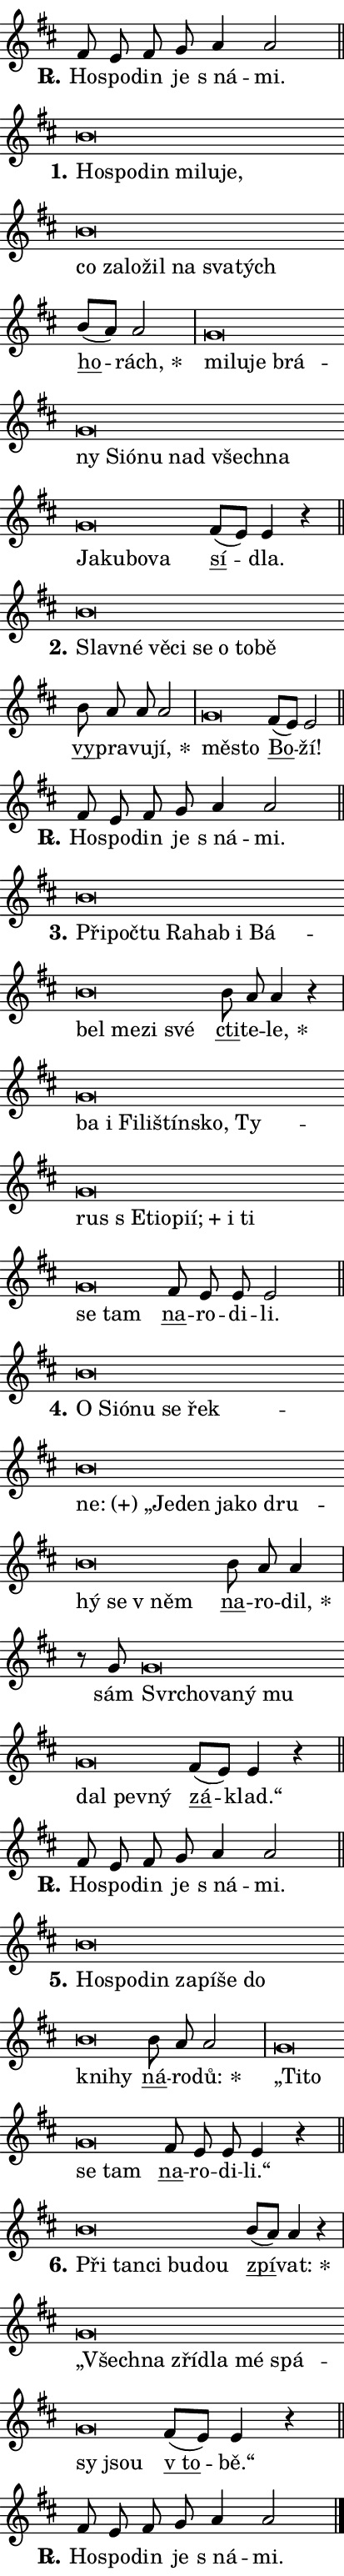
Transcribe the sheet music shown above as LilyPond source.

\version "2.22.1"
\header { tagline = "" }
\paper {
  indent = 0\cm
  top-margin = 0\cm
  right-margin = 0\cm
  bottom-margin = 0\cm
  left-margin = 0\cm
  paper-width = 7\cm
  page-breaking = #ly:one-page-breaking
  system-system-spacing.basic-distance = #11
  score-system-spacing.basic-distance = #11
  ragged-last = ##f
}


%% Author: Thomas Morley
%% https://lists.gnu.org/archive/html/lilypond-user/2020-05/msg00002.html
#(define (line-position grob)
"Returns position of @var[grob} in current system:
   @code{'start}, if at first time-step
   @code{'end}, if at last time-step
   @code{'middle} otherwise
"
  (let* ((col (ly:item-get-column grob))
         (ln (ly:grob-object col 'left-neighbor))
         (rn (ly:grob-object col 'right-neighbor))
         (col-to-check-left (if (ly:grob? ln) ln col))
         (col-to-check-right (if (ly:grob? rn) rn col))
         (break-dir-left
           (and
             (ly:grob-property col-to-check-left 'non-musical #f)
             (ly:item-break-dir col-to-check-left)))
         (break-dir-right
           (and
             (ly:grob-property col-to-check-right 'non-musical #f)
             (ly:item-break-dir col-to-check-right))))
        (cond ((eqv? 1 break-dir-left) 'start)
              ((eqv? -1 break-dir-right) 'end)
              (else 'middle))))

#(define (tranparent-at-line-position vctor)
  (lambda (grob)
  "Relying on @code{line-position} select the relevant enry from @var{vctor}.
Used to determine transparency,"
    (case (line-position grob)
      ((end) (not (vector-ref vctor 0)))
      ((middle) (not (vector-ref vctor 1)))
      ((start) (not (vector-ref vctor 2))))))

noteHeadBreakVisibility =
#(define-music-function (break-visibility)(vector?)
"Makes @code{NoteHead}s transparent relying on @var{break-visibility}"
#{
  \override NoteHead.transparent =
    #(tranparent-at-line-position break-visibility)
#})

#(define delete-ledgers-for-transparent-note-heads
  (lambda (grob)
    "Reads whether a @code{NoteHead} is transparent.
If so this @code{NoteHead} is removed from @code{'note-heads} from
@var{grob}, which is supposed to be @code{LedgerLineSpanner}.
As a result ledgers are not printed for this @code{NoteHead}"
    (let* ((nhds-array (ly:grob-object grob 'note-heads))
           (nhds-list
             (if (ly:grob-array? nhds-array)
                 (ly:grob-array->list nhds-array)
                 '()))
           ;; Relies on the transparent-property being done before
           ;; Staff.LedgerLineSpanner.after-line-breaking is executed.
           ;; This is fragile ...
           (to-keep
             (remove
               (lambda (nhd)
                 (ly:grob-property nhd 'transparent #f))
               nhds-list)))
      ;; TODO find a better method to iterate over grob-arrays, similiar
      ;; to filter/remove etc for lists
      ;; For now rebuilt from scratch
      (set! (ly:grob-object grob 'note-heads)  '())
      (for-each
        (lambda (nhd)
          (ly:pointer-group-interface::add-grob grob 'note-heads nhd))
        to-keep))))

hideNotes = {
  \noteHeadBreakVisibility #begin-of-line-visible
}
unHideNotes = {
  \noteHeadBreakVisibility #all-visible
}

% work-around for resetting accidentals
% https://lilypond.org/doc/v2.23/Documentation/notation/displaying-rhythms#unmetered-music
cadenzaMeasure = {
  \cadenzaOff
  \partial 1024 s1024
  \cadenzaOn
}

#(define-markup-command (accent layout props text) (markup?)
  "Underline accented syllable"
  (interpret-markup layout props
    #{\markup \override #'(offset . 4.3) \underline { #text }#}))

responsum = \markup \concat {
  "R" \hspace #-1.05 \path #0.1 #'((moveto 0 0.07) (lineto 0.9 0.8)) \hspace #0.05 "."
}

\layout {
    \context {
        \Staff
        \remove "Time_signature_engraver"
        \override LedgerLineSpanner.after-line-breaking = #delete-ledgers-for-transparent-note-heads
    }
    \context {
        \Voice {
            \override NoteHead.output-attributes = #'((class . "notehead"))
            \override Hairpin.height = #0.55
        }
    }
    \context {
        \Lyrics {
            \override StanzaNumber.output-attributes = #'((class . "stanzanumber"))
            \override LyricSpace.minimum-distance = #0.9
            \override LyricText.font-name = #"TeX Gyre Schola"
            \override LyricText.font-size = 1
            \override StanzaNumber.font-name = #"TeX Gyre Schola Bold"
            \override StanzaNumber.font-size = 1
        }
    }
}

% magnetic-lyrics.ily
%
%   written by
%     Jean Abou Samra <jean@abou-samra.fr>
%     Werner Lemberg <wl@gnu.org>
%
%   adapted by
%     Jiri Hon <jiri.hon@gmail.com>
%
% Version 2022-Apr-15

% https://www.mail-archive.com/lilypond-user@gnu.org/msg149350.html

#(define (Left_hyphen_pointer_engraver context)
   "Collect syllable-hyphen-syllable occurrences in lyrics and store
them in properties.  This engraver only looks to the left.  For
example, if the lyrics input is @code{foo -- bar}, it does the
following.

@itemize @bullet
@item
Set the @code{text} property of the @code{LyricHyphen} grob between
@q{foo} and @q{bar} to @code{foo}.

@item
Set the @code{left-hyphen} property of the @code{LyricText} grob with
text @q{foo} to the @code{LyricHyphen} grob between @q{foo} and
@q{bar}.
@end itemize

Use this auxiliary engraver in combination with the
@code{lyric-@/text::@/apply-@/magnetic-@/offset!} hook."
   (let ((hyphen #f)
         (text #f))
     (make-engraver
      (acknowledgers
       ((lyric-syllable-interface engraver grob source-engraver)
        (set! text grob)))
      (end-acknowledgers
       ((lyric-hyphen-interface engraver grob source-engraver)
        ;(when (not (grob::has-interface grob 'lyric-space-interface))
          (set! hyphen grob)));)
      ((stop-translation-timestep engraver)
       (when (and text hyphen)
         (ly:grob-set-object! text 'left-hyphen hyphen))
       (set! text #f)
       (set! hyphen #f)))))

#(define (lyric-text::apply-magnetic-offset! grob)
   "If the space between two syllables is less than the value in
property @code{LyricText@/.details@/.squash-threshold}, move the right
syllable to the left so that it gets concatenated with the left
syllable.

Use this function as a hook for
@code{LyricText@/.after-@/line-@/breaking} if the
@code{Left_@/hyphen_@/pointer_@/engraver} is active."
   (let ((hyphen (ly:grob-object grob 'left-hyphen #f)))
     (when hyphen
       (let ((left-text (ly:spanner-bound hyphen LEFT)))
         (when (grob::has-interface left-text 'lyric-syllable-interface)
           (let* ((common (ly:grob-common-refpoint grob left-text X))
                  (this-x-ext (ly:grob-extent grob common X))
                  (left-x-ext
                   (begin
                     ;; Trigger magnetism for left-text.
                     (ly:grob-property left-text 'after-line-breaking)
                     (ly:grob-extent left-text common X)))
                  ;; `delta` is the gap width between two syllables.
                  (delta (- (interval-start this-x-ext)
                            (interval-end left-x-ext)))
                  (details (ly:grob-property grob 'details))
                  (threshold (assoc-get 'squash-threshold details 0.2)))
             (when (< delta threshold)
               (let* (;; We have to manipulate the input text so that
                      ;; ligatures crossing syllable boundaries are not
                      ;; disabled.  For languages based on the Latin
                      ;; script this is essentially a beautification.
                      ;; However, for non-Western scripts it can be a
                      ;; necessity.
                      (lt (ly:grob-property left-text 'text))
                      (rt (ly:grob-property grob 'text))
                      (is-space (grob::has-interface hyphen 'lyric-space-interface))
                      (space (if is-space " " ""))
                      (space-markup (grob-interpret-markup grob " "))
                      (space-size (interval-length (ly:stencil-extent space-markup X)))
                      (extra-delta (if is-space space-size 0))
                      ;; Append new syllable.
                      (ltrt-space (if (and (string? lt) (string? rt))
                                (string-append lt space rt)
                                (make-concat-markup (list lt space rt))))
                      ;; Right-align `ltrt` to the right side.
                      (ltrt-space-markup (grob-interpret-markup
                               grob
                               (make-translate-markup
                                (cons (interval-length this-x-ext) 0)
                                (make-right-align-markup ltrt-space)))))
                 (begin
                   ;; Don't print `left-text`.
                   (ly:grob-set-property! left-text 'stencil #f)
                   ;; Set text and stencil (which holds all collected
                   ;; syllables so far) and shift it to the left.
                   (ly:grob-set-property! grob 'text ltrt-space)
                   (ly:grob-set-property! grob 'stencil ltrt-space-markup)
                   (ly:grob-translate-axis! grob (- (- delta extra-delta)) X))))))))))


#(define (lyric-hyphen::displace-bounds-first grob)
   ;; Make very sure this callback isn't triggered too early.
   (let ((left (ly:spanner-bound grob LEFT))
         (right (ly:spanner-bound grob RIGHT)))
     (ly:grob-property left 'after-line-breaking)
     (ly:grob-property right 'after-line-breaking)
     (ly:lyric-hyphen::print grob)))

squashThreshold = #0.4

\layout {
  \context {
    \Lyrics
    \consists #Left_hyphen_pointer_engraver
    \override LyricText.after-line-breaking =
      #lyric-text::apply-magnetic-offset!
    \override LyricHyphen.stencil = #lyric-hyphen::displace-bounds-first
    \override LyricText.details.squash-threshold = \squashThreshold
    \override LyricHyphen.minimum-distance = 0
    \override LyricHyphen.minimum-length = \squashThreshold
  }
}

squash = \override LyricText.details.squash-threshold = 9999
unSquash = \override LyricText.details.squash-threshold = \squashThreshold

left = \override LyricText.self-alignment-X = #LEFT
unLeft = \revert LyricText.self-alignment-X

starOffset = #(lambda (grob) 
                (let ((x_offset (ly:self-alignment-interface::aligned-on-x-parent grob)))
                  (if (= x_offset 0) 0 (+ x_offset 1.2))))

star = #(define-music-function (syllable)(string?)
"Append star separator at the end of a syllable"
#{
  \once \override LyricText.X-offset = #starOffset
  \lyricmode { \markup {
    #syllable
    \override #'((font-name . "TeX Gyre Schola Bold")) \hspace #0.2 \lower #0.65 \larger "*"
  } }
#})

starAccent = #(define-music-function (syllable)(string?)
"Append star separator at the end of a syllable and make accent"
#{
  \once \override LyricText.X-offset = #starOffset
  \lyricmode { \markup {
    \accent #syllable
    \override #'((font-name . "TeX Gyre Schola Bold")) \hspace #0.2 \lower #0.65 \larger "*"
  } }
#})

breath = #(define-music-function (syllable)(string?)
"Append breathing indicator at the end of a syllable"
#{
  \lyricmode { \markup { #syllable "+" } }
#})

optionalBreath = #(define-music-function (syllable)(string?)
"Append optional breathing indicator at the end of a syllable"
#{
  \lyricmode { \markup { #syllable "(+)" } }
#})


\score {
    <<
        \new Voice = "melody" { \cadenzaOn \key d \major \relative { fis'8 e fis g a4 a2 \cadenzaMeasure \bar "||" \break }
\relative { b'\breve*1/16 \hideNotes \breve*1/16 \bar "" \breve*1/16 \bar "" \breve*1/16 \bar "" \breve*1/16 \bar "" \breve*1/16 \bar "" \breve*1/16 \bar "" \breve*1/16 \bar "" \breve*1/16 \bar "" \breve*1/16 \bar "" \breve*1/16 \bar "" \breve*1/16 \breve*1/16 \bar "" \unHideNotes \bar "" b8[( a)] a2 \cadenzaMeasure \bar "|" g\breve*1/16 \hideNotes \breve*1/16 \bar "" \breve*1/16 \bar "" \breve*1/16 \bar "" \breve*1/16 \bar "" \breve*1/16 \bar "" \breve*1/16 \bar "" \breve*1/16 \bar "" \breve*1/16 \bar "" \breve*1/16 \bar "" \breve*1/16 \bar "" \breve*1/16 \bar "" \breve*1/16 \bar "" \breve*1/16 \breve*1/16 \bar "" \unHideNotes \bar "" fis8[( e)] e4 r \cadenzaMeasure \bar "||" \break }
\relative { b'\breve*1/16 \hideNotes \breve*1/16 \bar "" \breve*1/16 \bar "" \breve*1/16 \bar "" \breve*1/16 \bar "" \breve*1/16 \bar "" \breve*1/16 \breve*1/16 \bar "" \unHideNotes \bar "" b8 a a a2 \cadenzaMeasure \bar "|" g\breve*1/16 \hideNotes \breve*1/16 \bar "" \unHideNotes \bar "" fis8[( e)] e2 \cadenzaMeasure \bar "||" \break }
\relative { fis'8 e fis g a4 a2 \cadenzaMeasure \bar "||" \break }
\relative { b'\breve*1/16 \hideNotes \breve*1/16 \bar "" \breve*1/16 \bar "" \breve*1/16 \bar "" \breve*1/16 \bar "" \breve*1/16 \bar "" \breve*1/16 \bar "" \breve*1/16 \bar "" \breve*1/16 \bar "" \breve*1/16 \breve*1/16 \bar "" \unHideNotes \bar "" b8 a a4 r \cadenzaMeasure \bar "|" g\breve*1/16 \hideNotes \breve*1/16 \bar "" \breve*1/16 \bar "" \breve*1/16 \bar "" \breve*1/16 \bar "" \breve*1/16 \bar "" \breve*1/16 \bar "" \breve*1/16 \bar "" \breve*1/16 \bar "" \breve*1/16 \bar "" \breve*1/16 \bar "" \breve*1/16 \bar "" \breve*1/16 \bar "" \breve*1/16 \breve*1/16 \bar "" \unHideNotes \bar "" fis8 e e e2 \cadenzaMeasure \bar "||" \break }
\relative { b'\breve*1/16 \hideNotes \breve*1/16 \bar "" \breve*1/16 \bar "" \breve*1/16 \bar "" \breve*1/16 \bar "" \breve*1/16 \bar "" \breve*1/16 \bar "" \breve*1/16 \bar "" \breve*1/16 \bar "" \breve*1/16 \bar "" \breve*1/16 \bar "" \breve*1/16 \bar "" \breve*1/16 \bar "" \breve*1/16 \breve*1/16 \bar "" \unHideNotes \bar "" b8 a a4 \cadenzaMeasure \bar "|" r8 g8 g\breve*1/16 \hideNotes \breve*1/16 \bar "" \breve*1/16 \bar "" \breve*1/16 \bar "" \breve*1/16 \bar "" \breve*1/16 \bar "" \breve*1/16 \breve*1/16 \bar "" \unHideNotes \bar "" fis8[( e)] e4 r \cadenzaMeasure \bar "||" \break }
\relative { fis'8 e fis g a4 a2 \cadenzaMeasure \bar "||" \break }
\relative { b'\breve*1/16 \hideNotes \breve*1/16 \bar "" \breve*1/16 \bar "" \breve*1/16 \bar "" \breve*1/16 \bar "" \breve*1/16 \bar "" \breve*1/16 \bar "" \breve*1/16 \breve*1/16 \bar "" \unHideNotes \bar "" b8 a a2 \cadenzaMeasure \bar "|" g\breve*1/16 \hideNotes \breve*1/16 \bar "" \breve*1/16 \breve*1/16 \bar "" \unHideNotes \bar "" fis8 e e e4 r \cadenzaMeasure \bar "||" \break }
\relative { b'\breve*1/16 \hideNotes \breve*1/16 \bar "" \breve*1/16 \bar "" \breve*1/16 \breve*1/16 \bar "" \unHideNotes \bar "" b8[( a)] a4 r \cadenzaMeasure \bar "|" g\breve*1/16 \hideNotes \breve*1/16 \bar "" \breve*1/16 \bar "" \breve*1/16 \bar "" \breve*1/16 \bar "" \breve*1/16 \bar "" \breve*1/16 \breve*1/16 \bar "" \unHideNotes \bar "" fis8[( e)] e4 r \cadenzaMeasure \bar "||" \break }
\relative { fis'8 e fis g a4 a2 \cadenzaMeasure \bar "||" \break } \bar "|." }
        \new Lyrics \lyricsto "melody" { \lyricmode { \set stanza = \responsum
Ho -- spo -- din je "s ná" -- mi.
\set stanza = "1."
\left Ho -- \squash spo -- din mi -- lu -- je, co za -- lo -- žil na sva -- tých \unLeft \unSquash \markup \accent ho -- \star rách, \left mi -- \squash lu -- je brá -- ny Si -- ó -- nu nad všech -- na Ja -- ku -- bo -- va \unLeft \unSquash \markup \accent sí -- dla.
\set stanza = "2."
\left Slav -- \squash né vě -- ci se o to -- bě \unLeft \unSquash \markup \accent vy -- pra -- vu -- \star jí, \left mě -- \squash sto \unLeft \unSquash \markup \accent Bo -- ží!
\set stanza = \responsum
Ho -- spo -- din je "s ná" -- mi.
\set stanza = "3."
\left Při -- \squash poč -- tu Ra -- hab i Bá -- bel me -- zi své \unLeft \unSquash \markup \accent cti -- te -- \star le, \left ba \squash i Fi -- li -- štín -- sko, Ty -- rus "s E" -- tio -- \breath "pií;" i ti se tam \unLeft \unSquash \markup \accent na -- ro -- di -- li.
\set stanza = "4."
\left O \squash Si -- ó -- nu se řek -- \optionalBreath ne: „Je -- den ja -- ko dru -- hý se "v něm" \unLeft \unSquash \markup \accent na -- ro -- \star dil, sám \left Svr -- \squash cho -- va -- ný mu dal pev -- ný \unLeft \unSquash \markup \accent zá -- klad.“
\set stanza = \responsum
Ho -- spo -- din je "s ná" -- mi.
\set stanza = "5."
\left Ho -- \squash spo -- din za -- pí -- še do kni -- hy \unLeft \unSquash \markup \accent ná -- ro -- \star dů: \left „Ti -- \squash to se tam \unLeft \unSquash \markup \accent na -- ro -- di -- li.“
\set stanza = "6."
\left Při \squash tan -- ci bu -- dou \unLeft \unSquash \markup \accent zpí -- \star vat: \left „Všech -- \squash na zří -- dla mé spá -- sy jsou \unLeft \unSquash \markup \accent "v to" -- bě.“
\set stanza = \responsum
Ho -- spo -- din je "s ná" -- mi. } }
    >>
    \layout {}
}
